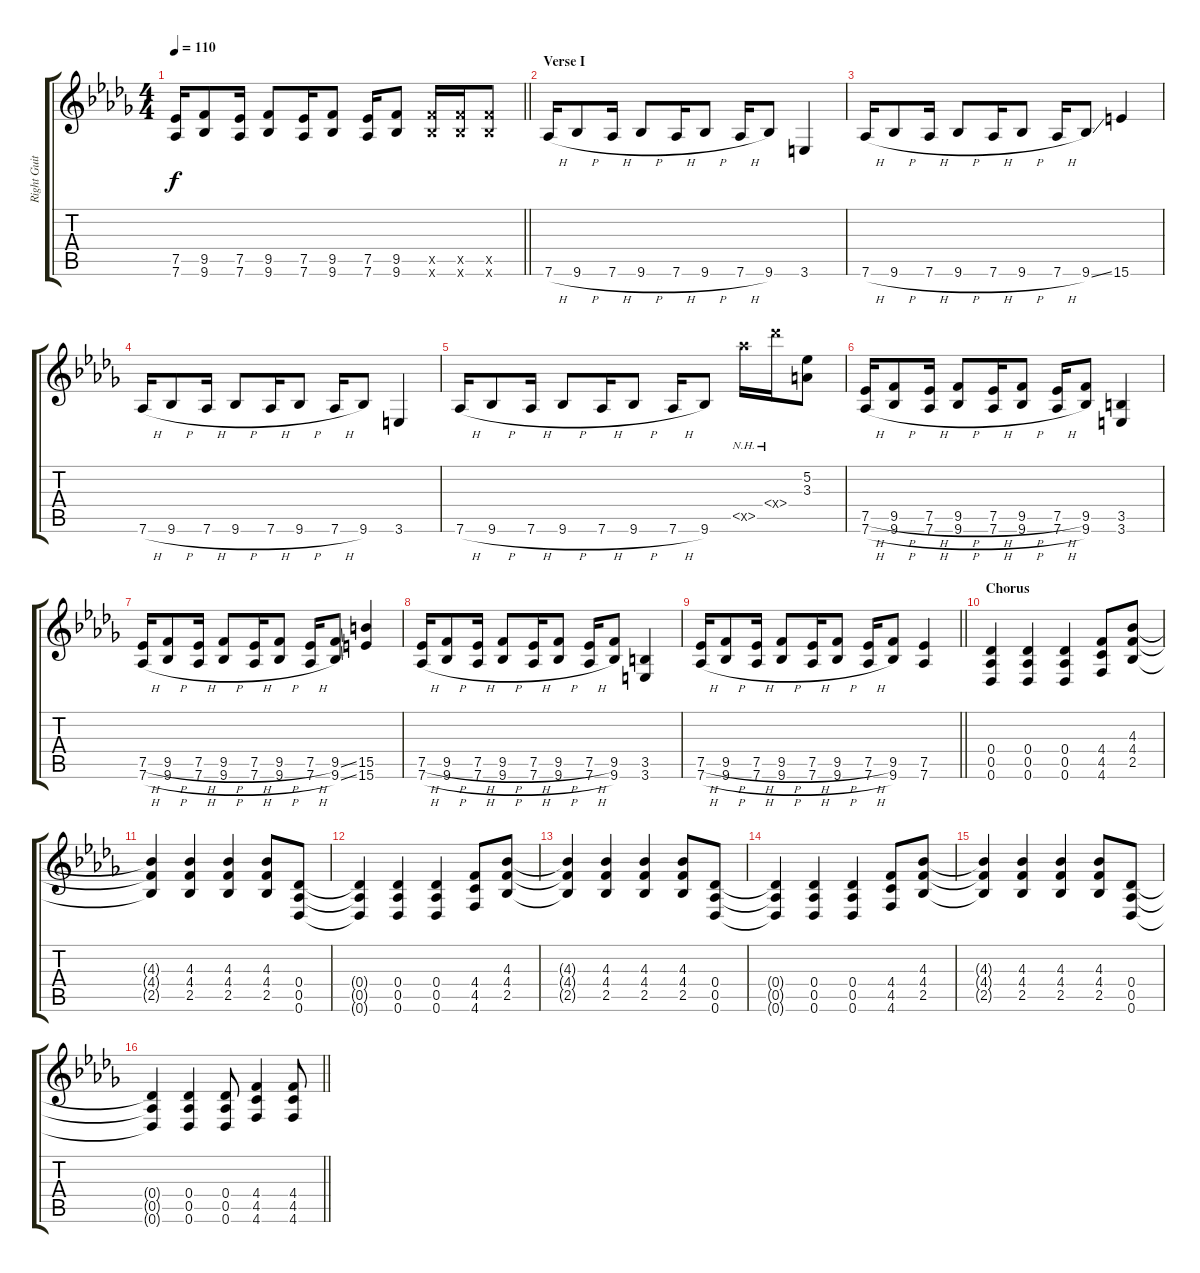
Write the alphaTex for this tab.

\track ("Right Guitar" "Right Guit") {instrument distortionguitar}
\staff {score tabs}
\tuning (Eb4 Bb3 Gb3 Db3 Ab2 Db2) {hide}
\ts (4 4)
\tempo 110
\clef g2
\barLineRight lightlight
\ks db
(7.5 7.6).16{dy f} (9.5 9.6).8 (7.5 7.6).16 (9.5 9.6).8 (7.5 7.6).16 (9.5 9.6).8 (7.5 7.6).16 (9.5 9.6).8 (9.5{x} 9.6{x}).16 (9.5{x} 9.6{x}).16 (9.5{x} 9.6{x}).8 |
\section ("" "Verse I")
7.6{h}.16 9.6{h}.8 7.6{h}.16 9.6{h}.8 7.6{h}.16 9.6{h}.8 7.6{h}.16 9.6.8 3.6.4 |
7.6{h}.16 9.6{h}.8 7.6{h}.16 9.6{h}.8 7.6{h}.16 9.6{h}.8 7.6{h}.16 9.6{ss}.8 15.6.4 |
7.6{h}.16 9.6{h}.8 7.6{h}.16 9.6{h}.8 7.6{h}.16 9.6{h}.8 7.6{h}.16 9.6.8 3.6.4 |
7.6{h}.16 9.6{h}.8 7.6{h}.16 9.6{h}.8 7.6{h}.16 9.6{h}.8 7.6{h}.16 9.6.8 5.5{nh x}.16 5.4{nh x}.16 (5.2 3.3).8 |
(7.5{h} 7.6{h}).16 (9.5{h} 9.6{h}).8 (7.5{h} 7.6{h}).16 (9.5{h} 9.6{h}).8 (7.5{h} 7.6{h}).16 (9.5{h} 9.6{h}).8 (7.5{h} 7.6{h}).16 (9.5 9.6).8 (3.5 3.6).4 |
(7.5{h} 7.6{h}).16 (9.5{h} 9.6{h}).8 (7.5{h} 7.6{h}).16 (9.5{h} 9.6{h}).8 (7.5{h} 7.6{h}).16 (9.5{h} 9.6{h}).8 (7.5{h} 7.6{h}).16 (9.5{ss} 9.6{ss}).8 (15.5 15.6).4 |
(7.5{h} 7.6{h}).16 (9.5{h} 9.6{h}).8 (7.5{h} 7.6{h}).16 (9.5{h} 9.6{h}).8 (7.5{h} 7.6{h}).16 (9.5{h} 9.6{h}).8 (7.5{h} 7.6{h}).16 (9.5 9.6).8 (3.5 3.6).4 |
\barLineRight lightlight
(7.5{h} 7.6{h}).16 (9.5{h} 9.6{h}).8 (7.5{h} 7.6{h}).16 (9.5{h} 9.6{h}).8 (7.5{h} 7.6{h}).16 (9.5{h} 9.6{h}).8 (7.5{h} 7.6{h}).16 (9.5 9.6).8 (7.5 7.6).4 |
\section ("" "Chorus")
(0.4 0.5 0.6).4 (0.4 0.5 0.6).4 (0.4 0.5 0.6).4 (4.4 4.5 4.6).8 (4.3 4.4 2.5).8 |
(4.3{t} 4.4{t} 2.5{t}).4 (4.3 4.4 2.5).4 (4.3 4.4 2.5).4 (4.3 4.4 2.5).8 (0.4 0.5 0.6).8 |
(0.4{t} 0.5{t} 0.6{t}).4 (0.4 0.5 0.6).4 (0.4 0.5 0.6).4 (4.4 4.5 4.6).8 (4.3 4.4 2.5).8 |
(4.3{t} 4.4{t} 2.5{t}).4 (4.3 4.4 2.5).4 (4.3 4.4 2.5).4 (4.3 4.4 2.5).8 (0.4 0.5 0.6).8 |
(0.4{t} 0.5{t} 0.6{t}).4 (0.4 0.5 0.6).4 (0.4 0.5 0.6).4 (4.4 4.5 4.6).8 (4.3 4.4 2.5).8 |
(4.3{t} 4.4{t} 2.5{t}).4 (4.3 4.4 2.5).4 (4.3 4.4 2.5).4 (4.3 4.4 2.5).8 (0.4 0.5 0.6).8 |
\barLineRight lightlight
(0.4{t} 0.5{t} 0.6{t}).4 (0.4 0.5 0.6).4 (0.4 0.5 0.6).8 (4.4 4.5 4.6).4 (4.4 4.5 4.6).8
